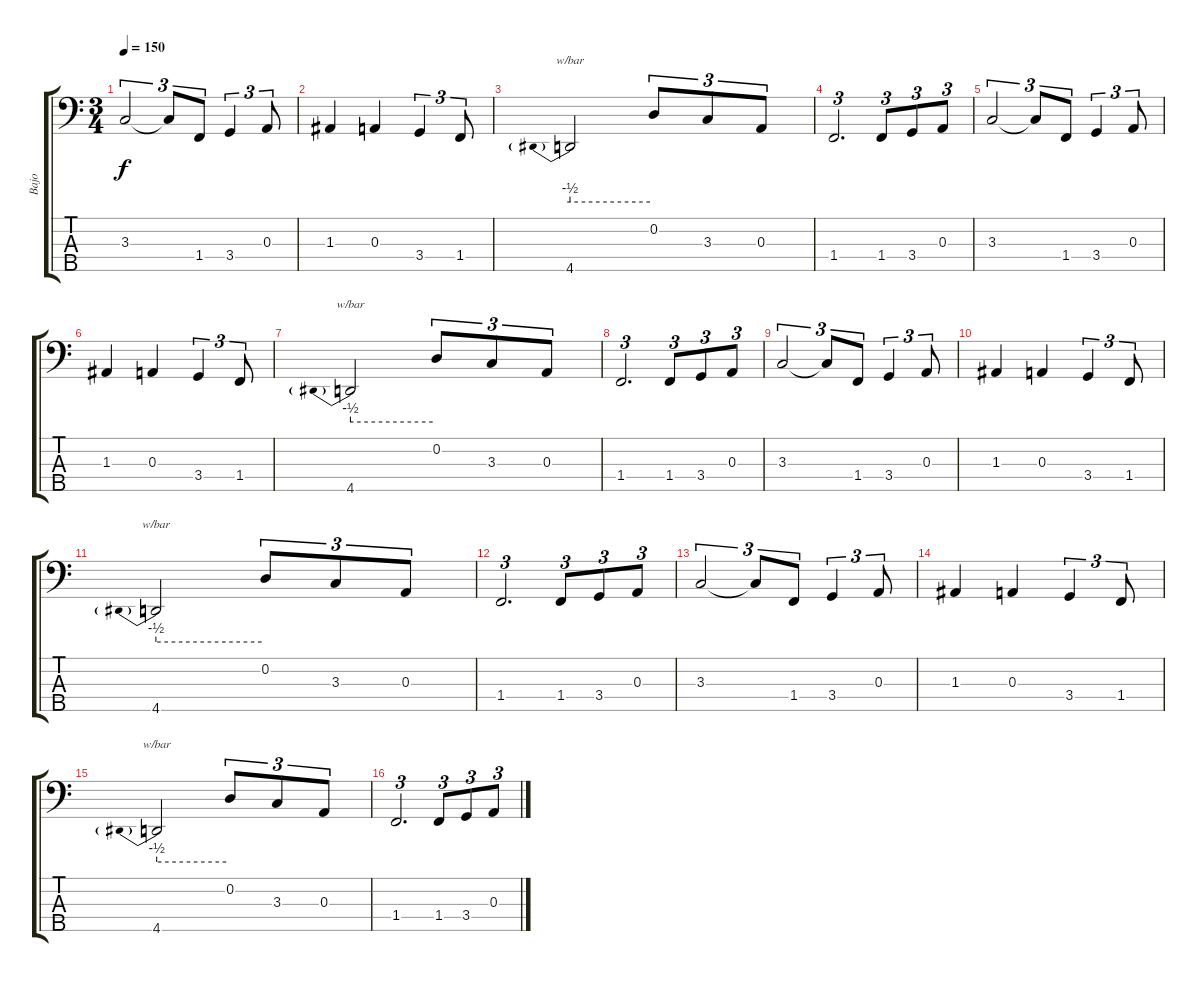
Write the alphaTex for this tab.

\track ("Bajo" "Bajo") {instrument fretlessbass}
\staff {score tabs}
\tuning (G2 D2 A1 E1 B0) {hide}
\ts (3 4)
\tempo 150
\clef f4
\ks c
3.3.2{tu (3 2) dy f} 3.3{t}.8{tu (3 2)} 1.4.8{tu (3 2)} 3.4.4{tu (3 2)} 0.3.8{tu (3 2)} |
1.3.4 0.3.4 3.4.4{tu (3 2)} 1.4.8{tu (3 2)} |
4.5{acc b}.2{tbe (predive default 0 -2 60 -2)} 0.2.8{tu (3 2)} 3.3.8{tu (3 2)} 0.3.8{tu (3 2)} |
1.4.2{d tu (3 2)} 1.4.8{tu (3 2)} 3.4.8{tu (3 2)} 0.3.8{tu (3 2)} |
3.3.2{tu (3 2)} 3.3{t}.8{tu (3 2)} 1.4.8{tu (3 2)} 3.4.4{tu (3 2)} 0.3.8{tu (3 2)} |
1.3.4 0.3.4 3.4.4{tu (3 2)} 1.4.8{tu (3 2)} |
4.5{acc b}.2{tbe (predive default 0 -2 60 -2)} 0.2.8{tu (3 2)} 3.3.8{tu (3 2)} 0.3.8{tu (3 2)} |
1.4.2{d tu (3 2)} 1.4.8{tu (3 2)} 3.4.8{tu (3 2)} 0.3.8{tu (3 2)} |
3.3.2{tu (3 2)} 3.3{t}.8{tu (3 2)} 1.4.8{tu (3 2)} 3.4.4{tu (3 2)} 0.3.8{tu (3 2)} |
1.3.4 0.3.4 3.4.4{tu (3 2)} 1.4.8{tu (3 2)} |
4.5{acc b}.2{tbe (predive default 0 -2 60 -2)} 0.2.8{tu (3 2)} 3.3.8{tu (3 2)} 0.3.8{tu (3 2)} |
1.4.2{d tu (3 2)} 1.4.8{tu (3 2)} 3.4.8{tu (3 2)} 0.3.8{tu (3 2)} |
3.3.2{tu (3 2)} 3.3{t}.8{tu (3 2)} 1.4.8{tu (3 2)} 3.4.4{tu (3 2)} 0.3.8{tu (3 2)} |
1.3.4 0.3.4 3.4.4{tu (3 2)} 1.4.8{tu (3 2)} |
4.5{acc b}.2{tbe (predive default 0 -2 60 -2)} 0.2.8{tu (3 2)} 3.3.8{tu (3 2)} 0.3.8{tu (3 2)} |
1.4.2{d tu (3 2)} 1.4.8{tu (3 2)} 3.4.8{tu (3 2)} 0.3.8{tu (3 2)}
